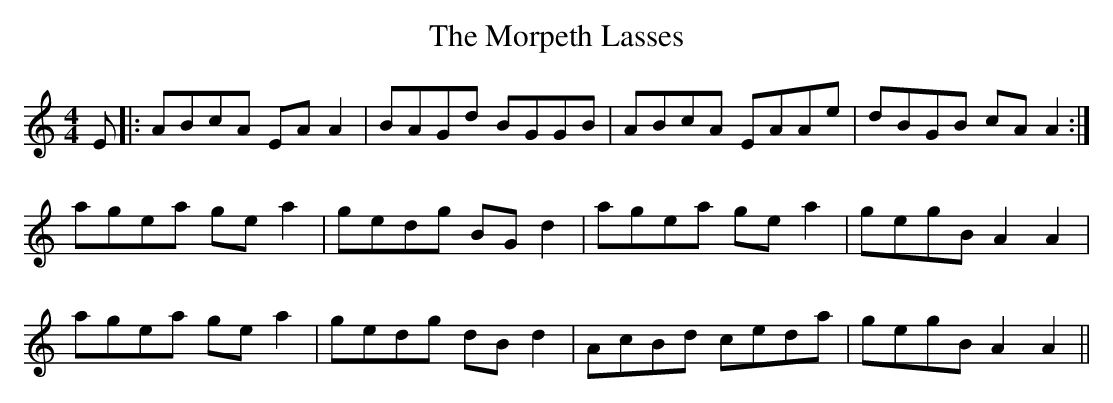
X:1
T: The Morpeth Lasses
M: 4/4
L: 1/8
K: Amin
E|:ABcA EAA2|BAGd BGGB|ABcA EAAe|dBGB cAA2:|
agea gea2|gedg BGd2|agea gea2|gegB A2A2|
agea gea2|gedg dBd2|AcBd ceda|gegB A2A2||
